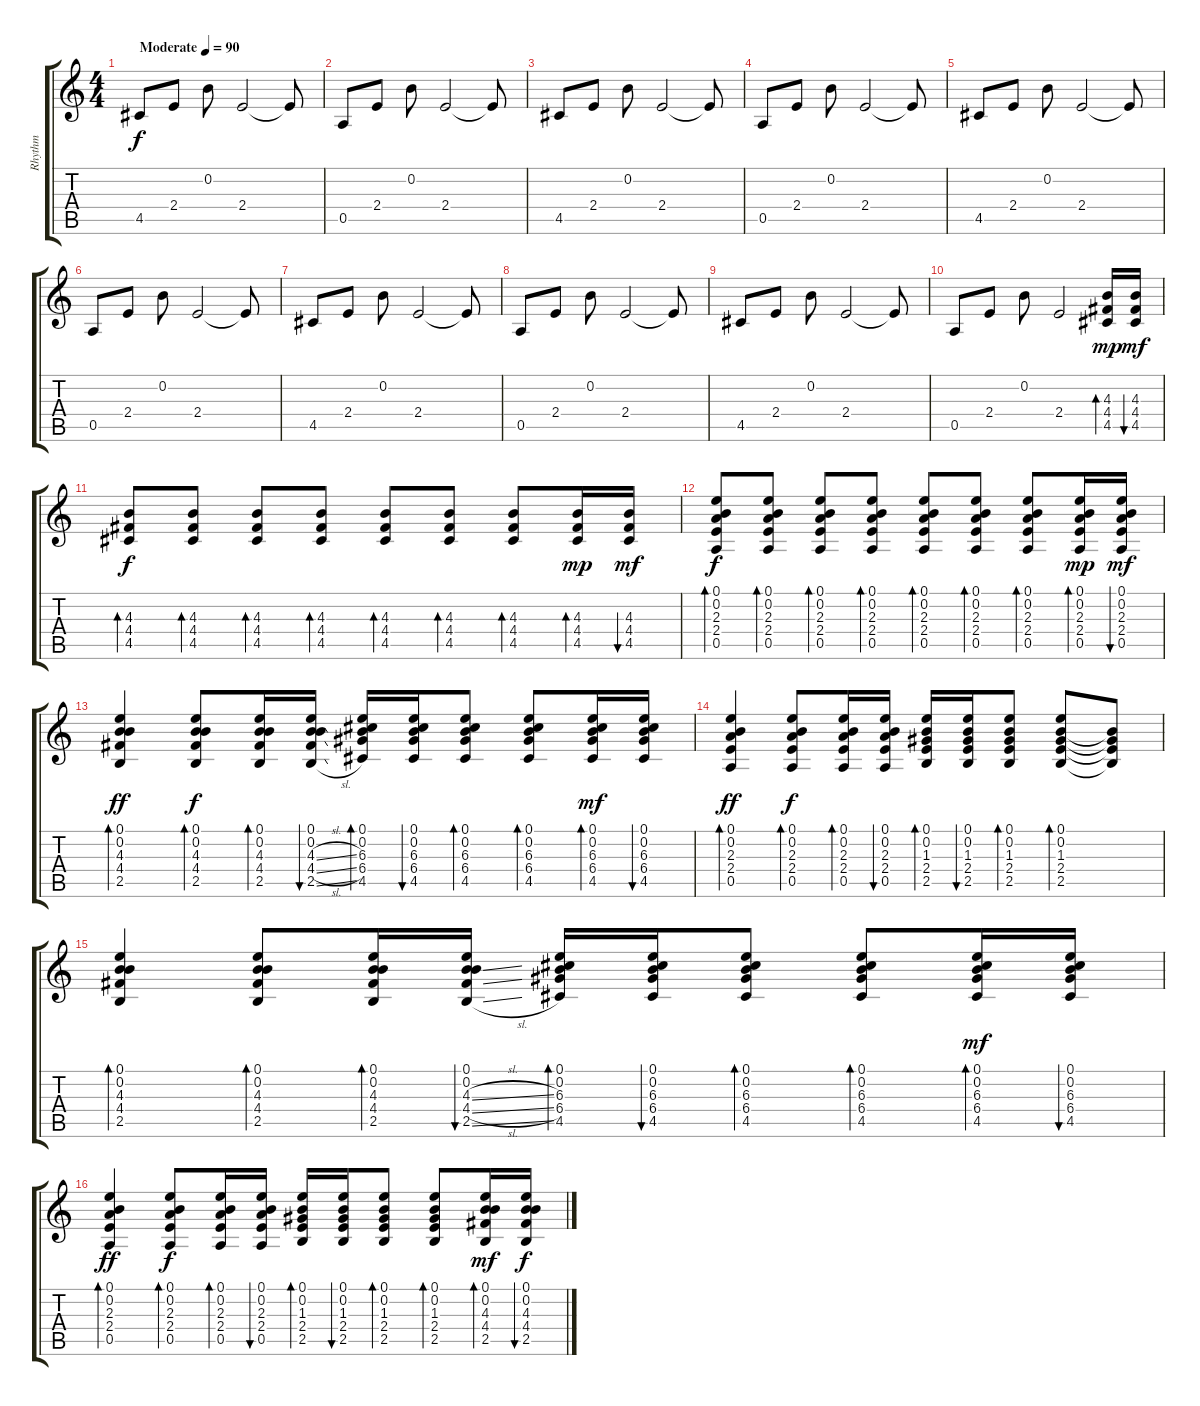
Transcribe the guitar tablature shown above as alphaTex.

\track ("Rhythm" "Rhythm") {instrument acousticguitarnylon}
\staff {score tabs}
\tuning (E4 B3 G3 D3 A2 E2) {hide}
\ts (4 4)
\tempo (90 "Moderate")
\clef g2
\ks c
4.5.8{dy f instrument acousticguitarnylon} 2.4.8 0.2.8 2.4.2 2.4{t}.8 |
0.5.8 2.4.8 0.2.8 2.4.2 2.4{t}.8 |
4.5.8 2.4.8 0.2.8 2.4.2 2.4{t}.8 |
0.5.8 2.4.8 0.2.8 2.4.2 2.4{t}.8 |
4.5.8 2.4.8 0.2.8 2.4.2 2.4{t}.8 |
0.5.8 2.4.8 0.2.8 2.4.2 2.4{t}.8 |
4.5.8 2.4.8 0.2.8 2.4.2 2.4{t}.8 |
0.5.8 2.4.8 0.2.8 2.4.2 2.4{t}.8 |
4.5.8 2.4.8 0.2.8 2.4.2 2.4{t}.8 |
0.5.8 2.4.8 0.2.8 2.4.2 (4.3 4.4 4.5).16{bd 30 dy mp} (4.3 4.4 4.5).16{bu 30 dy mf} |
(4.3 4.4 4.5).8{bd 60 dy f} (4.3 4.4 4.5).8{bd 60} (4.3 4.4 4.5).8{bd 60} (4.3 4.4 4.5).8{bd 60} (4.3 4.4 4.5).8{bd 60} (4.3 4.4 4.5).8{bd 60} (4.3 4.4 4.5).8{bd 60} (4.3 4.4 4.5).16{bd 60 dy mp} (4.3 4.4 4.5).16{bu 60 dy mf} |
(0.1 0.2 2.3 2.4 0.5).8{bd 60 dy f} (0.1 0.2 2.3 2.4 0.5).8{bd 60} (0.1 0.2 2.3 2.4 0.5).8{bd 60} (0.1 0.2 2.3 2.4 0.5).8{bd 60} (0.1 0.2 2.3 2.4 0.5).8{bd 60} (0.1 0.2 2.3 2.4 0.5).8{bd 60} (0.1 0.2 2.3 2.4 0.5).8{bd 60} (0.1 0.2 2.3 2.4 0.5).16{bd 60 dy mp} (0.1 0.2 2.3 2.4 0.5).16{bu 60 dy mf} |
(0.1 0.2 4.3 4.4 2.5).4{bd 60 dy ff} (0.1 0.2 4.3 4.4 2.5).8{bd 30 dy f} (0.1 0.2 4.3 4.4 2.5).16{bd 30} (0.1 0.2 4.3{sl} 4.4{sl} 2.5{sl}).16{bu 30} (0.1 0.2 6.3 6.4 4.5).16{bd 30} (0.1 0.2 6.3 6.4 4.5).16{bu 30} (0.1 0.2 6.3 6.4 4.5).8{bd 30} (0.1 0.2 6.3 6.4 4.5).8{bd 30} (0.1 0.2 6.3 6.4 4.5).16{bd 60 dy mf} (0.1 0.2 6.3 6.4 4.5).16{bu 60} |
(0.1 0.2 2.3 2.4 0.5).4{bd 60 dy ff} (0.1 0.2 2.3 2.4 0.5).8{bd 60 dy f} (0.1 0.2 2.3 2.4 0.5).16{bd 30} (0.1 0.2 2.3 2.4 0.5).16{bu 30} (0.1 0.2 1.3 2.4 2.5).16{bd 30} (0.1 0.2 1.3 2.4 2.5).16{bu 30} (0.1 0.2 1.3 2.4 2.5).8{bd 30} (0.1 0.2 1.3 2.4 2.5).8{bd 60} (0.2{t} 1.3{t} 2.4{t} 2.5{t}).8 |
(0.1 0.2 4.3 4.4 2.5).4{bd 30} (0.1 0.2 4.3 4.4 2.5).8{bd 30} (0.1 0.2 4.3 4.4 2.5).16{bd 30} (0.1 0.2 4.3{sl} 4.4{sl} 2.5{sl}).16{bu 30} (0.1 0.2 6.3 6.4 4.5).16{bd 30} (0.1 0.2 6.3 6.4 4.5).16{bu 30} (0.1 0.2 6.3 6.4 4.5).8{bd 30} (0.1 0.2 6.3 6.4 4.5).8{bd 30} (0.1 0.2 6.3 6.4 4.5).16{bd 60 dy mf} (0.1 0.2 6.3 6.4 4.5).16{bu 60} |
(0.1 0.2 2.3 2.4 0.5).4{bd 60 dy ff} (0.1 0.2 2.3 2.4 0.5).8{bd 60 dy f} (0.1 0.2 2.3 2.4 0.5).16{bd 60} (0.1 0.2 2.3 2.4 0.5).16{bu 30} (0.1 0.2 1.3 2.4 2.5).16{bd 30} (0.1 0.2 1.3 2.4 2.5).16{bu 30} (0.1 0.2 1.3 2.4 2.5).8{bd 30} (0.1 0.2 1.3 2.4 2.5).8{bd 60} (0.1 0.2 4.3 4.4 2.5).16{bd 60 dy mf} (0.1 0.2 4.3 4.4 2.5).16{bu 60 dy f}
